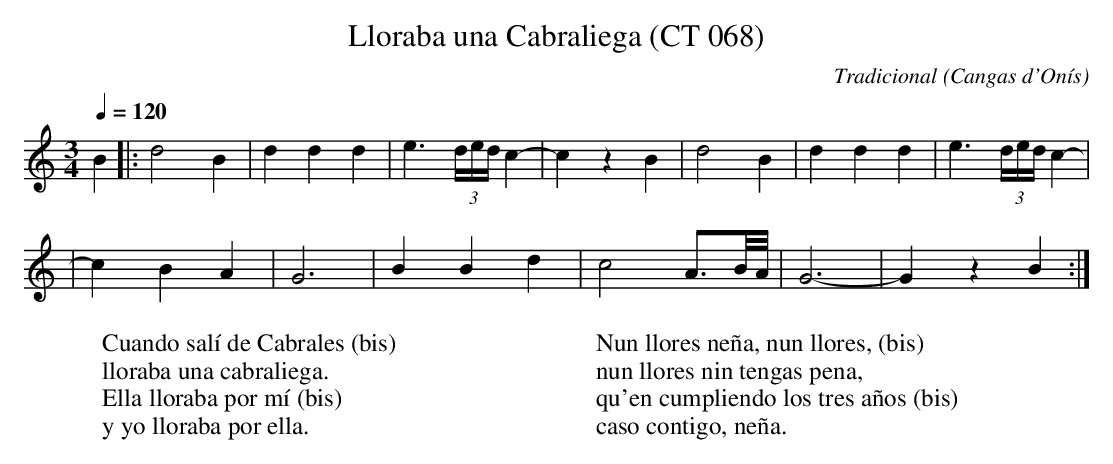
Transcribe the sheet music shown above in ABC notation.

X:1
T:Lloraba una Cabraliega (CT 068)
C:Tradicional
O:Cangas d'Onís
M:3/4
L:1/4
Q:1/4=120
K:C
B|:d2 B|d d d|e3/2 (3d/4e/4d/4 c-|c z B|d2 B|d d d|e3/2 (3d/4e/4d/4 c-|
|c B A|G3|B B d|c2 A3/4B/8A/8|G3-|G z B:|
W:Cuando salí de Cabrales (bis)
W:lloraba una cabraliega.
W:Ella lloraba por mí (bis)
W:y yo lloraba por ella.
W:
W:Nun llores neña, nun llores, (bis)
W:nun llores nin tengas pena,
W:qu'en cumpliendo los tres años (bis)
W:caso contigo, neña.
W:
